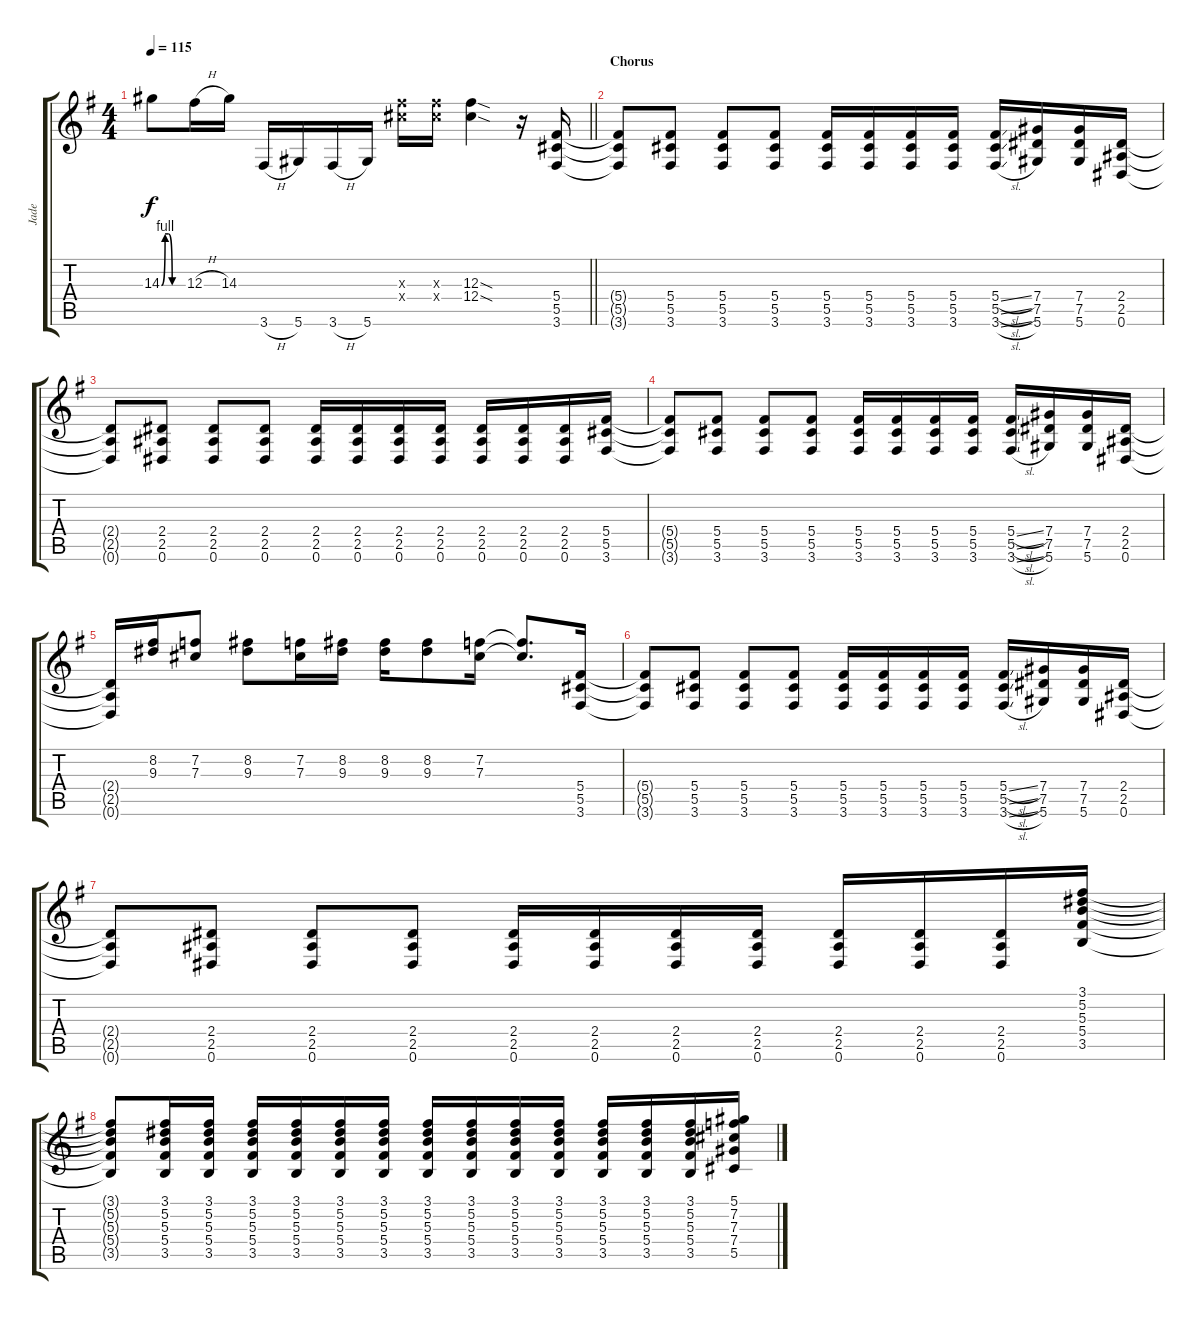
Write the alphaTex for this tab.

\track ("Jade" "Jade") {instrument overdrivenguitar}
\staff {score tabs}
\tuning (Eb4 Bb3 Gb3 Db3 Ab2 Eb2) {hide}
\ts (4 4)
\tempo 115
\clef g2
\barLineRight lightlight
\ks g
14.3{be (custom 0 0 10 4 20 4 30 0 60 0)}.8{dy f} 12.3{h}.16 14.3.16 3.6{h}.16 5.6.16 3.6{h}.16 5.6.16 (12.3{x} 12.4{x}).16 (12.3{x} 12.4{x}).16 (12.3{sod} 12.4{sod}).4 r.16 (5.4 5.5 3.6).16 |
\section ("" "Chorus")
(5.4{t} 5.5{t} 3.6{t}).8 (5.4 5.5 3.6).8 (5.4 5.5 3.6).8 (5.4 5.5 3.6).8 (5.4 5.5 3.6).16 (5.4 5.5 3.6).16 (5.4 5.5 3.6).16 (5.4 5.5 3.6).16 (5.4{sl} 5.5{sl} 3.6{sl}).16 (7.4 7.5 5.6).16 (7.4 7.5 5.6).16 (2.4 2.5 0.6).16 |
(2.4{t} 2.5{t} 0.6{t}).8 (2.4 2.5 0.6).8 (2.4 2.5 0.6).8 (2.4 2.5 0.6).8 (2.4 2.5 0.6).16 (2.4 2.5 0.6).16 (2.4 2.5 0.6).16 (2.4 2.5 0.6).16 (2.4 2.5 0.6).16 (2.4 2.5 0.6).16 (2.4 2.5 0.6).16 (5.4 5.5 3.6).16 |
(5.4{t} 5.5{t} 3.6{t}).8 (5.4 5.5 3.6).8 (5.4 5.5 3.6).8 (5.4 5.5 3.6).8 (5.4 5.5 3.6).16 (5.4 5.5 3.6).16 (5.4 5.5 3.6).16 (5.4 5.5 3.6).16 (5.4{sl} 5.5{sl} 3.6{sl}).16 (7.4 7.5 5.6).16 (7.4 7.5 5.6).16 (2.4 2.5 0.6).16 |
(2.4{t} 2.5{t} 0.6{t}).16 (8.2 9.3).16 (7.2 7.3).8 (8.2 9.3).8 (7.2 7.3).16 (8.2 9.3).16 (8.2 9.3).16 (8.2 9.3).8 (7.2 7.3).16 (7.2{t} 7.3{t}).8{d} (5.4 5.5 3.6).16 |
(5.4{t} 5.5{t} 3.6{t}).8 (5.4 5.5 3.6).8 (5.4 5.5 3.6).8 (5.4 5.5 3.6).8 (5.4 5.5 3.6).16 (5.4 5.5 3.6).16 (5.4 5.5 3.6).16 (5.4 5.5 3.6).16 (5.4{sl} 5.5{sl} 3.6{sl}).16 (7.4 7.5 5.6).16 (7.4 7.5 5.6).16 (2.4 2.5 0.6).16 |
(2.4{t} 2.5{t} 0.6{t}).8 (2.4 2.5 0.6).8 (2.4 2.5 0.6).8 (2.4 2.5 0.6).8 (2.4 2.5 0.6).16 (2.4 2.5 0.6).16 (2.4 2.5 0.6).16 (2.4 2.5 0.6).16 (2.4 2.5 0.6).16 (2.4 2.5 0.6).16 (2.4 2.5 0.6).16 (3.1 5.2 5.3 5.4 3.5).16 |
(3.1{t} 5.2{t} 5.3{t} 5.4{t} 3.5{t}).8 (3.1 5.2 5.3 5.4 3.5).16 (3.1 5.2 5.3 5.4 3.5).16 (3.1 5.2 5.3 5.4 3.5).16 (3.1 5.2 5.3 5.4 3.5).16 (3.1 5.2 5.3 5.4 3.5).16 (3.1 5.2 5.3 5.4 3.5).16 (3.1 5.2 5.3 5.4 3.5).16 (3.1 5.2 5.3 5.4 3.5).16 (3.1 5.2 5.3 5.4 3.5).16 (3.1 5.2 5.3 5.4 3.5).16 (3.1 5.2 5.3 5.4 3.5).16 (3.1 5.2 5.3 5.4 3.5).16 (3.1 5.2 5.3 5.4 3.5).16 (5.1 7.2 7.3 7.4 5.5).16
